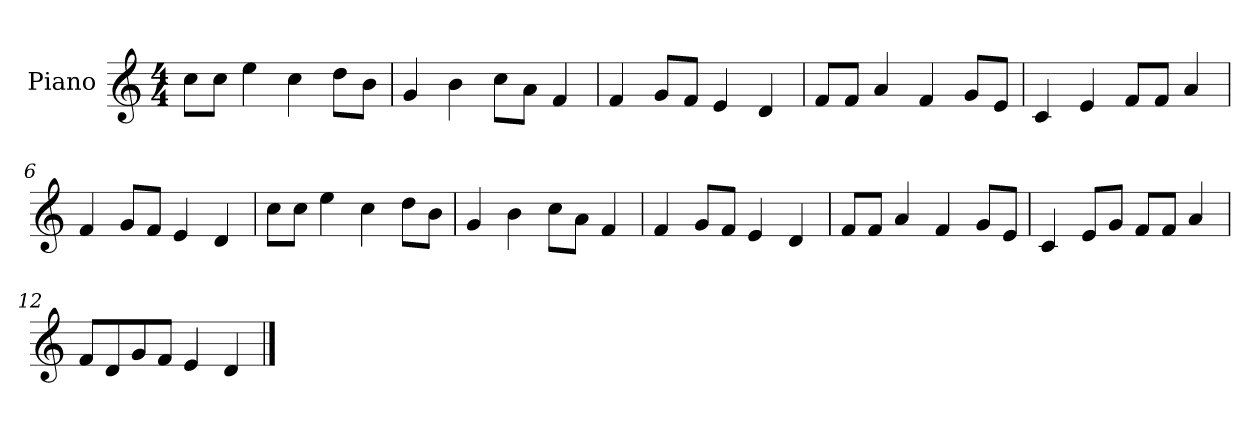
**kern
*part1
*staff1
*I"Piano
*I'P-no
*clefG2
*k[]
*M4/4
*MM90
=1
8cc\L
8cc\J
4ee\
4cc\
8dd\L
8b\J
=2
4g/
4b\
8cc\L
8a\J
4f/
=3
4f/
8g/L
8f/J
4e/
4d/
=4
8f/L
8f/J
4a/
4f/
8g/L
8e/J
=5
4c/
4e/
8f/L
8f/J
4a/
=6
4f/
8g/L
8f/J
4e/
4d/
=7
8cc\L
8cc\J
4ee\
4cc\
8dd\L
8b\J
!!LO:LB:g=z
=8
4g/
4b\
8cc\L
8a\J
4f/
=9
4f/
8g/L
8f/J
4e/
4d/
=10
8f/L
8f/J
4a/
4f/
8g/L
8e/J
=11
4c/
8e/L
8g/J
8f/L
8f/J
4a/
=12
8f/L
8d/
8g/
8f/J
4e/
4d/
==
*-
